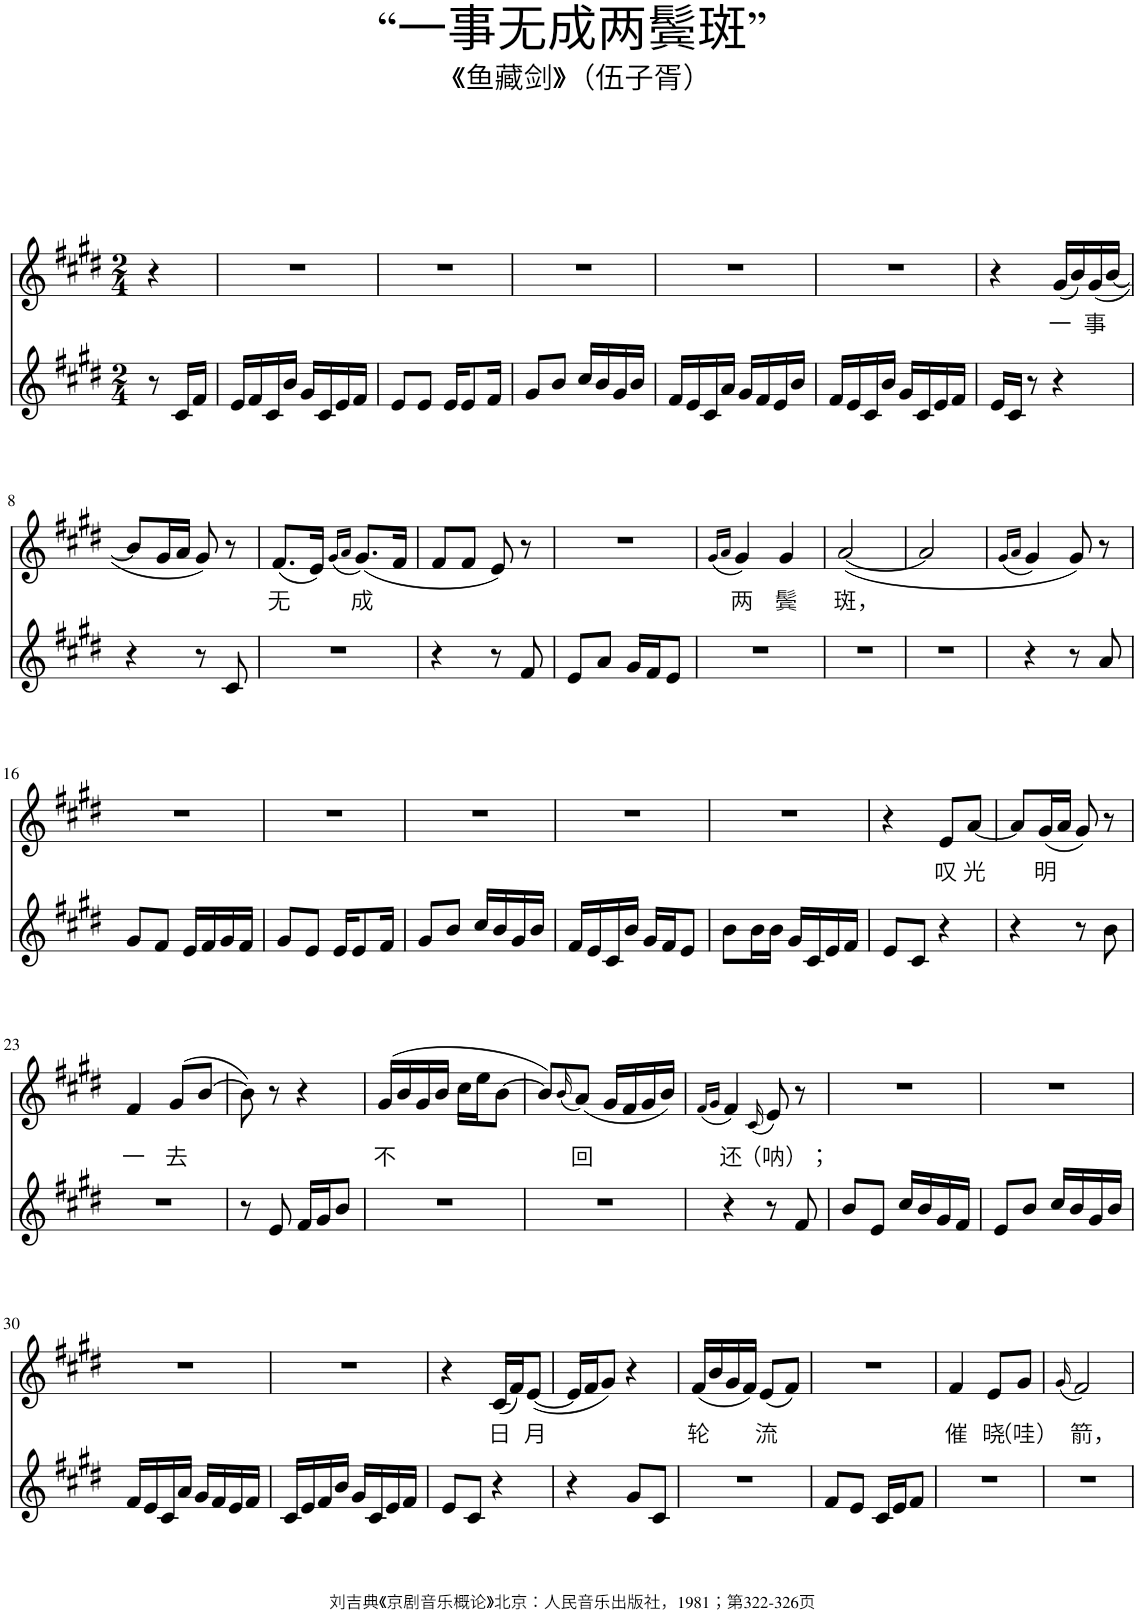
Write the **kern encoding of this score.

**kern	**kern	**text
*part2	*part1	*part1
*staff2	*staff1	*staff1
*I"Piano	*I"Piano	*
*I'Pno	*I'Pno	*
*clefG2	*clefG2	*
*k[f#c#g#d#]	*k[f#c#g#d#]	*
*M2/4	*M2/4	*
=1	=1	=1
8r	4r	.
16c#/LL	.	.
16f#/JJ	.	.
=2	=2	=2
16e/LL	2r	.
16f#/	.	.
16c#/	.	.
16b/JJ	.	.
16g#/LL	.	.
16c#/	.	.
16e/	.	.
16f#/JJ	.	.
=3	=3	=3
8e/L	2r	.
8e/J	.	.
16e/KL	.	.
8e/	.	.
16f#/Jk	.	.
=4	=4	=4
8g#/L	2r	.
8b/J	.	.
16cc#/LL	.	.
16b/	.	.
16g#/	.	.
16b/JJ	.	.
=5	=5	=5
16f#/LL	2r	.
16e/	.	.
16c#/	.	.
16a/JJ	.	.
16g#/LL	.	.
16f#/	.	.
16e/	.	.
16b/JJ	.	.
=6	=6	=6
16f#/LL	2r	.
16e/	.	.
16c#/	.	.
16b/JJ	.	.
16g#/LL	.	.
16c#/	.	.
16e/	.	.
16f#/JJ	.	.
=7	=7	=7
16e/LL	4r	.
16c#/JJ	.	.
8r	.	.
!	!	!LO:LY:b
4r	(16g#/LL	一
.	16b/)	.
!	!	!LO:LY:b
.	(16g#/	事
.	[16b/JJ	.
!!LO:LB:g=z
=8	=8	=8
4r	8b/L]	.
.	16g#/L	.
.	16a/JJ	.
8r	8g#/)	.
8c#/	8r	.
=9	=9	=9
!	!	!LO:LY:b
2r	(8.f#/L	无
.	16e/Jk)	.
.	(16qg#/LL	.
.	16qa/JJ	.
!	!	!LO:LY:b
.	(8.g#/L)	成
.	16f#/Jk	.
=10	=10	=10
4r	8f#/L	.
.	8f#/J	.
8r	8e/)	.
8f#/	8r	.
=11	=11	=11
8e/L	2r	.
8a/J	.	.
16g#/LL	.	.
16f#/J	.	.
8e/J	.	.
=12	=12	=12
.	(16qg#/LL	.
.	16qa/JJ	.
!	!	!LO:LY:b
2r	4g#/)	两
!	!	!LO:LY:b
.	4g#/	鬓
=13	=13	=13
!	!	!LO:LY:b
2r	([2a/	斑，
=14	=14	=14
2r	2a/]	.
=15	=15	=15
.	(16qg#/LL	.
.	16qa/JJ	.
4r	4g#/)	.
8r	8g#/)	.
8a/	8r	.
!!LO:LB:g=z
=16	=16	=16
8g#/L	2r	.
8f#/J	.	.
16e/LL	.	.
16f#/	.	.
16g#/	.	.
16f#/JJ	.	.
=17	=17	=17
8g#/L	2r	.
8e/J	.	.
16e/KL	.	.
8e/	.	.
16f#/Jk	.	.
=18	=18	=18
8g#/L	2r	.
8b/J	.	.
16cc#/LL	.	.
16b/	.	.
16g#/	.	.
16b/JJ	.	.
=19	=19	=19
16f#/LL	2r	.
16e/	.	.
16c#/	.	.
16b/JJ	.	.
16g#/LL	.	.
16f#/J	.	.
8e/J	.	.
=20	=20	=20
8b\L	2r	.
16b\L	.	.
16b\JJ	.	.
16g#/LL	.	.
16c#/	.	.
16e/	.	.
16f#/JJ	.	.
=21	=21	=21
8e/L	4r	.
8c#/J	.	.
!	!	!LO:LY:b
4r	8e/L	叹
!	!	!LO:LY:b
.	[8a/J	光
=22	=22	=22
4r	8a/L]	.
!	!	!LO:LY:b
.	(16g#/L	明
.	16a/JJ	.
8r	8g#/)	.
8b\	8r	.
!!LO:LB:g=z
=23	=23	=23
!	!	!LO:LY:b
2r	4f#/	一
!	!	!LO:LY:b
.	(8g#/L	去
.	[8b/J	.
=24	=24	=24
8r	8b\])	.
8e/	8r	.
16f#/LL	4r	.
16g#/J	.	.
8b/J	.	.
=25	=25	=25
!	!	!LO:LY:b
2r	(16g#/LL	不
.	16b/	.
.	16g#/	.
.	16b/JJ	.
.	16cc#\LL	.
.	16ee\J	.
.	[8b\J	.
=26	=26	=26
2r	8b/L])	.
.	(16qb/	.
!	!	!LO:LY:b
.	(8a/J)	回
.	16g#/LL	.
.	16f#/	.
.	16g#/	.
.	16b/JJ)	.
=27	=27	=27
.	(16qf#/LL	.
.	16qg#/JJ	.
!	!	!LO:LY:b
4r	4f#/)	还
.	(16qc#/	.
!	!	!LO:LY:b
8r	8e/)	（呐）；
8f#/	8r	.
=28	=28	=28
8b/L	2r	.
8e/J	.	.
16cc#/LL	.	.
16b/	.	.
16g#/	.	.
16f#/JJ	.	.
=29	=29	=29
8e/L	2r	.
8b/J	.	.
16cc#/LL	.	.
16b/	.	.
16g#/	.	.
16b/JJ	.	.
!!LO:LB:g=z
=30	=30	=30
16f#/LL	2r	.
16e/	.	.
16c#/	.	.
16a/JJ	.	.
16g#/LL	.	.
16f#/	.	.
16e/	.	.
16f#/JJ	.	.
=31	=31	=31
16c#/LL	2r	.
16e/	.	.
16f#/	.	.
16b/JJ	.	.
16g#/LL	.	.
16c#/	.	.
16e/	.	.
16f#/JJ	.	.
=32	=32	=32
8e/L	4r	.
8c#/J	.	.
!	!	!LO:LY:b
4r	(16c#/LL	日
.	16f#/J)	.
!	!	!LO:LY:b
.	([8e/J	月
=33	=33	=33
4r	16e/LL]	.
.	16f#/J	.
.	8g#/J)	.
8g#/L	4r	.
8c#/J	.	.
=34	=34	=34
!	!	!LO:LY:b
2r	(16f#/LL	轮
.	16b/	.
.	16g#/	.
.	16f#/JJ)	.
!	!	!LO:LY:b
.	(8e/L	流
.	8f#/J)	.
=35	=35	=35
8f#/L	2r	.
8e/J	.	.
16c#/LL	.	.
16e/J	.	.
8f#/J	.	.
=36	=36	=36
!	!	!LO:LY:b
2r	4f#/	催
!	!	!LO:LY:b
.	8e/L	晓
!	!	!LO:LY:b
.	8g#/J	（哇）
=37	=37	=37
.	(16qg#/	.
!	!	!LO:LY:b
2r	2f#/)	箭，
=	=	=
*-	*-	*-
